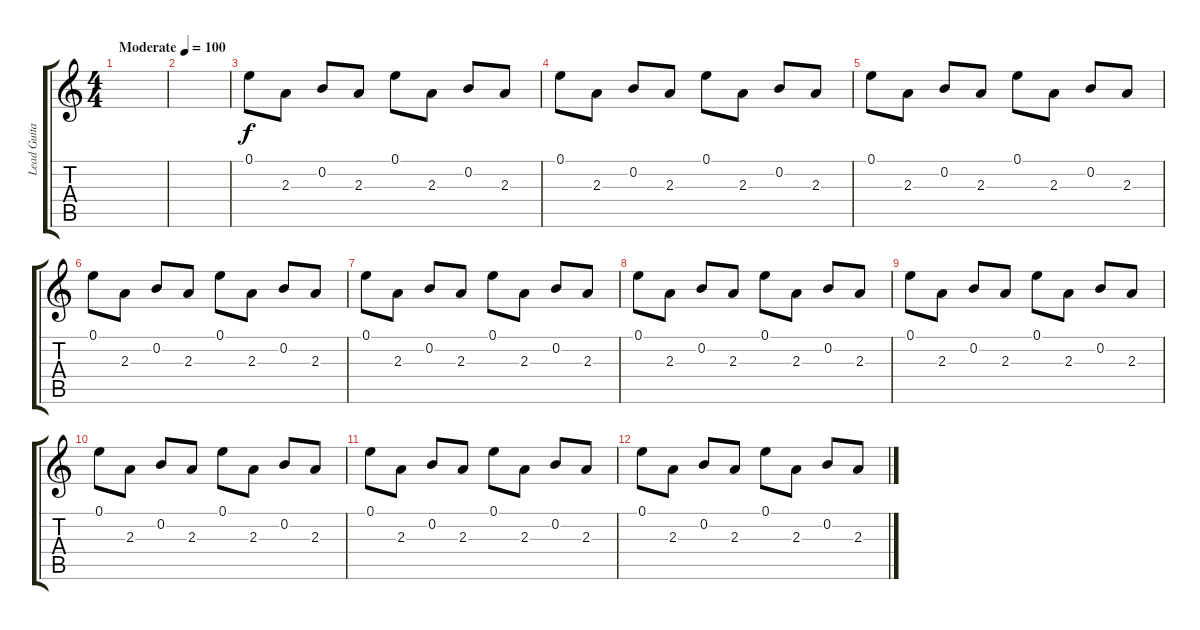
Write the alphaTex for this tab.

\track ("Lead Guitar" "Lead Guita") {instrument acousticguitarsteel}
\staff {score tabs}
\tuning (E4 B3 G3 D3 A2 E2) {hide}
\ts (4 4)
\tempo (100 "Moderate")
\clef g2
\ks c
|
|
0.1.8 2.3.8 0.2.8 2.3.8 0.1.8 2.3.8 0.2.8 2.3.8 |
0.1.8 2.3.8 0.2.8 2.3.8 0.1.8 2.3.8 0.2.8 2.3.8 |
0.1.8 2.3.8 0.2.8 2.3.8 0.1.8 2.3.8 0.2.8 2.3.8 |
0.1.8 2.3.8 0.2.8 2.3.8 0.1.8 2.3.8 0.2.8 2.3.8 |
0.1.8 2.3.8 0.2.8 2.3.8 0.1.8 2.3.8 0.2.8 2.3.8 |
0.1.8 2.3.8 0.2.8 2.3.8 0.1.8 2.3.8 0.2.8 2.3.8 |
0.1.8 2.3.8 0.2.8 2.3.8 0.1.8 2.3.8 0.2.8 2.3.8 |
0.1.8 2.3.8 0.2.8 2.3.8 0.1.8 2.3.8 0.2.8 2.3.8 |
0.1.8 2.3.8 0.2.8 2.3.8 0.1.8 2.3.8 0.2.8 2.3.8 |
0.1.8 2.3.8 0.2.8 2.3.8 0.1.8 2.3.8 0.2.8 2.3.8
